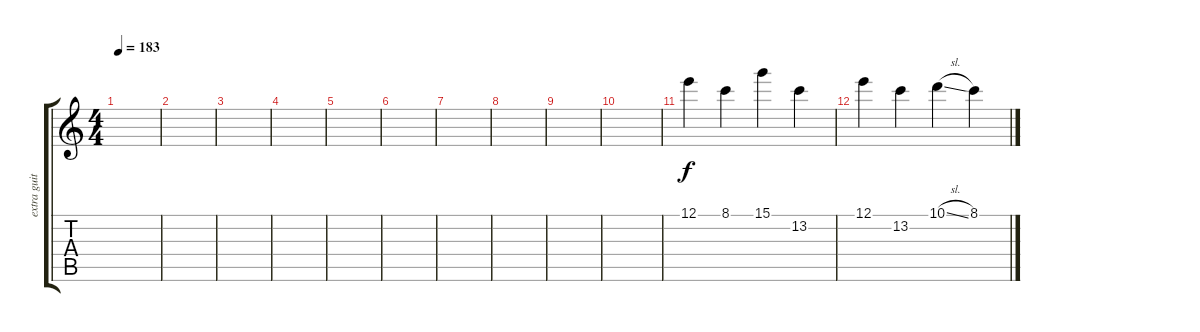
\track ("extra guitar" "extra guit") {instrument distortionguitar}
\staff {score tabs}
\tuning (E4 B3 G3 D3 A2 D2) {hide}
\ts (4 4)
\tempo 183
\clef g2
\ks c
|
|
|
|
|
|
|
|
|
|
12.1.4 8.1.4 15.1.4 13.2.4 |
12.1.4 13.2.4 10.1{sl}.4 8.1.4
